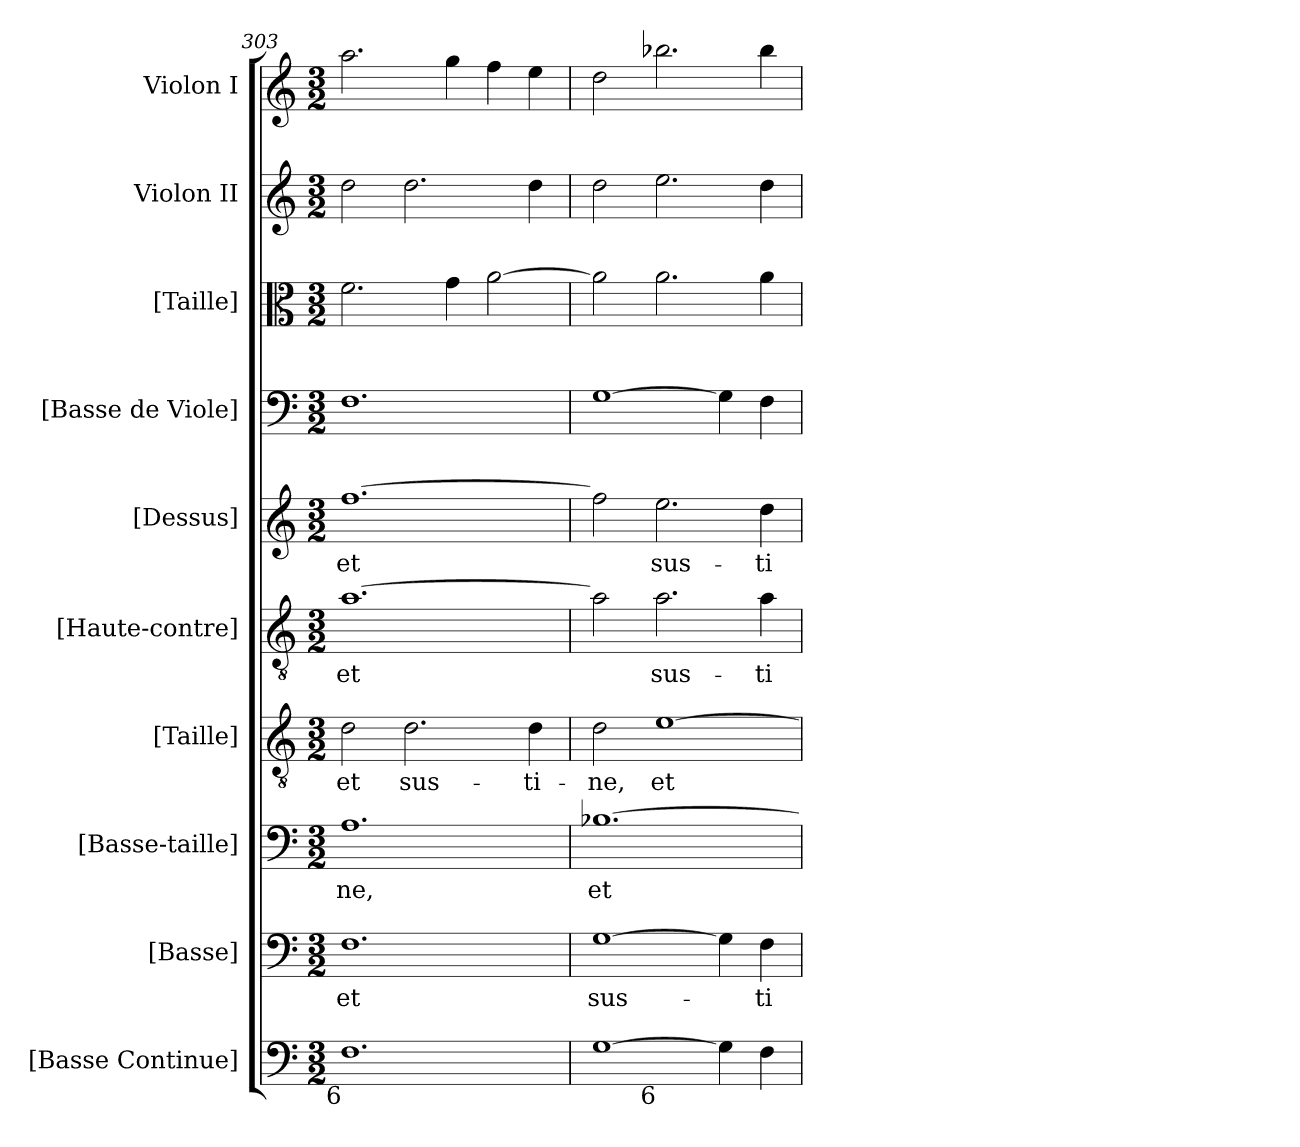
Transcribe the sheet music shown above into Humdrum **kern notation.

**kern	**kern	**text	**kern	**text	**kern	**text	**kern	**text	**kern	**text	**kern	**kern	**kern	**kern
*part10	*part9	*part9	*part8	*part8	*part7	*part7	*part6	*part6	*part5	*part5	*part4	*part3	*part2	*part1
*staff10	*staff9	*staff9	*staff8	*staff8	*staff7	*staff7	*staff6	*staff6	*staff5	*staff5	*staff4	*staff3	*staff2	*staff1
*I"[Basse Continue]	*I"[Basse]	*	*I"[Basse-taille]	*	*I"[Taille]	*	*I"[Haute-contre]	*	*I"[Dessus]	*	*I"[Basse de Viole]	*I"[Taille]	*I"Violon II	*I"Violon I
*I'B.c.	*I'B.	*	*I'B.t.	*	*I'T.	*	*I'H.C.	*	*I'D.	*	*	*	*I'Vln. II	*I'Vln. I
*clefF4	*clefF4	*	*clefF4	*	*clefGv2	*	*clefGv2	*	*clefG2	*	*clefF4	*clefC3	*clefG2	*clefG2
*	*	*	*	*	*ITrd7c12	*	*ITrd7c12	*	*	*	*	*	*	*
*k[]	*k[]	*	*k[]	*	*k[]	*	*k[]	*	*k[]	*	*k[]	*k[]	*k[]	*k[]
*M3/2	*M3/2	*	*M3/2	*	*M3/2	*	*M3/2	*	*M3/2	*	*M3/2	*M3/2	*M3/2	*M3/2
=303	=303	=303	=303	=303	=303	=303	=303	=303	=303	=303	=303	=303	=303	=303
!	!	!LO:LY:b:color=#000000	!	!	!	!	!	!	!	!	!	!	!	!
!	!	!	!	!LO:LY:b:color=#000000	!	!	!	!	!	!	!	!	!	!
!	!	!	!	!	!	!LO:LY:b:color=#000000	!	!	!	!	!	!	!	!
!	!	!	!	!	!	!	!	!LO:LY:b:color=#000000	!	!	!	!	!	!
!LO:TX:b:rj:t=6	!	!	!	!	!	!	!	!	!	!	!	!	!	!
!	!	!	!	!	!	!	!	!	!	!LO:LY:b:color=#000000	!	!	!	!
1.Fi	1.Fi	et	1.Ai	-ne,	2Di\	et	[1.Ai	et	[1.ffi	et	1.Fi	2.fi\	2ddi\	2.aai\
!	!	!	!	!	!	!LO:LY:b:color=#000000	!	!	!	!	!	!	!	!
.	.	.	.	.	2.Di\	sus-	.	.	.	.	.	.	2.ddi\	.
.	.	.	.	.	.	.	.	.	.	.	.	4gi\	.	4ggi\
.	.	.	.	.	.	.	.	.	.	.	.	[2ai\	.	4ffi\
!	!	!	!	!	!	!LO:LY:b:color=#000000	!	!	!	!	!	!	!	!
.	.	.	.	.	4Di\	-ti-	.	.	.	.	.	.	4ddi\	4eei\
!!LO:PB:g=z
=304	=304	=304	=304	=304	=304	=304	=304	=304	=304	=304	=304	=304	=304	=304
!	!	!LO:LY:b:color=#000000	!	!	!	!	!	!	!	!	!	!	!	!
!	!	!	!	!LO:LY:b:color=#000000	!	!	!	!	!	!	!	!	!	!
!LO:TX:b:rj:t=9	!	!	!	!	!	!	!	!	!	!	!	!	!	!
!LO:TX:t=7	!	!	!	!	!	!	!	!	!	!	!	!	!	!
!LO:TX:t=#	!	!	!	!	!	!	!	!	!	!	!	!	!	!
!	!	!	!	!	!	!LO:LY:b:color=#000000	!	!	!	!	!	!	!	!
*^	*	*	*	*	*	*	*	*	*	*	*	*	*	*
[1Gi	2ryy	[1Gi	sus-	[1.B-Xi	et	2Di\	-ne,	2Ai\]	.	2ffi\]	.	[1Gi	2ai\]	2ddi\	2ddi\
!	!	!	!	!	!	!	!LO:LY:b:color=#000000	!	!	!	!	!	!	!	!
!	!	!	!	!	!	!	!	!	!LO:LY:b:color=#000000	!	!	!	!	!	!
!	!LO:TX:b:rj:t=6	!	!	!	!	!	!	!	!	!	!	!	!	!	!
!	!	!	!	!	!	!	!	!	!	!	!LO:LY:b:color=#000000	!	!	!	!
.	1ryy	.	.	.	.	[1Ei	et	2.Ai\	sus-	2.eei\	sus-	.	2.ai\	2.eei\	2.bb-Xi\
4Gi\]	.	4Gi\]	.	.	.	.	.	.	.	.	.	4Gi\]	.	.	.
!	!	!	!LO:LY:b:color=#000000	!	!	!	!	!	!	!	!	!	!	!	!
!	!	!	!	!	!	!	!	!	!LO:LY:b:color=#000000	!	!	!	!	!	!
!	!	!	!	!	!	!	!	!	!	!	!LO:LY:b:color=#000000	!	!	!	!
4Fi\	.	4Fi\	-ti-	.	.	.	.	4Ai\	-ti-	4ddi\	-ti-	4Fi\	4ai\	4ddi\	4bb-i\
*v	*v	*	*	*	*	*	*	*	*	*	*	*	*	*	*
=	=	=	=	=	=	=	=	=	=	=	=	=	=	=
*-	*-	*-	*-	*-	*-	*-	*-	*-	*-	*-	*-	*-	*-	*-
